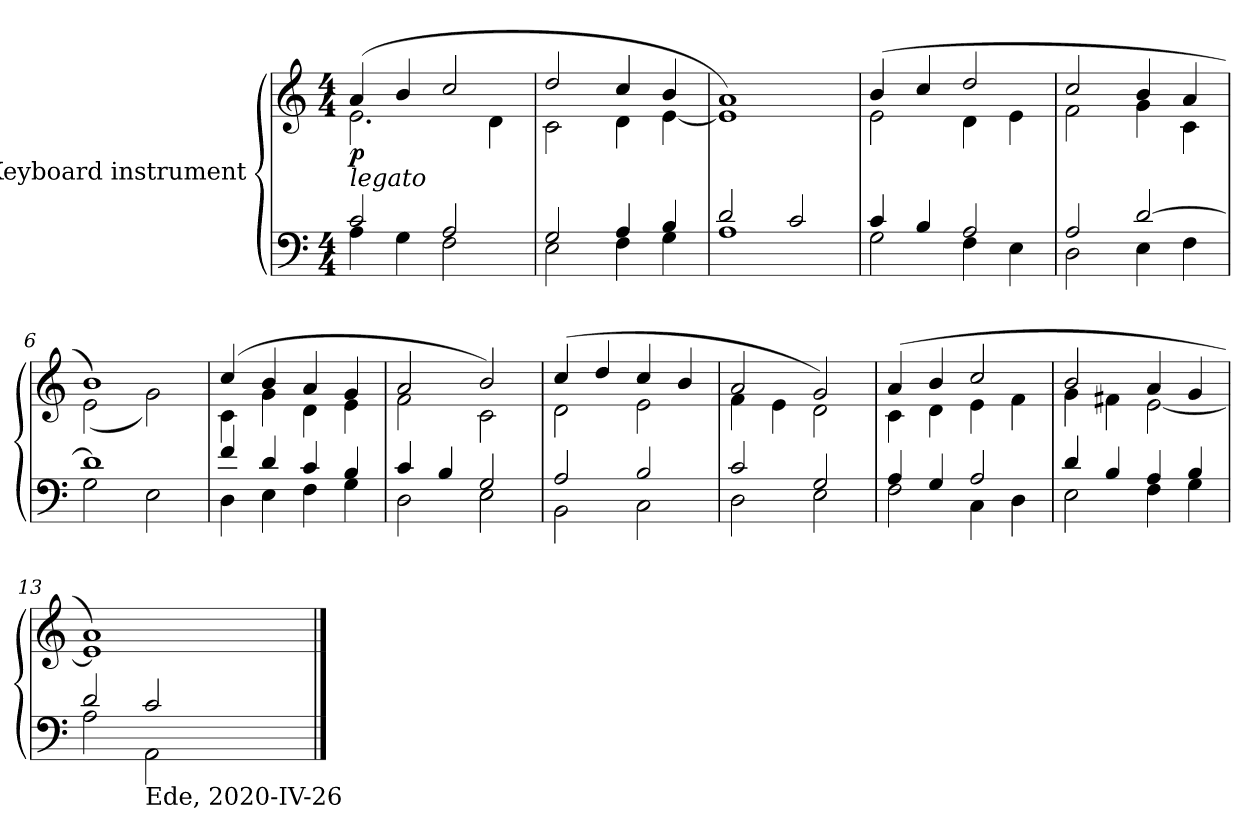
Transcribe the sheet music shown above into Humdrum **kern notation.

**kern	**kern	**dynam
*part1	*part1	*part1
*staff2	*staff1	*staff1/2
*I"Keyboard instrument	*	*
*clefF4	*clefG2	*
*k[]	*k[]	*
*M4/4	*M4/4	*
*MM100	*MM100	*
=1	=1	=1
*^	*^	*
!LO:TX:a:i:t=legato	!	!	!	!
!	!	!	!	!LO:DY:b
2c/	4A\	(>4a/	2.e\	p
.	4G\	4b/	.	.
2A/	2F\	2cc/	.	.
.	.	.	4d\	.
=2	=2	=2	=2	=2
2G/	2E\	2dd/	2c\	.
4A/	4F\	4cc/	4d\	.
4B/	4G\	4b/	[4e\	.
=3	=3	=3	=3	=3
2d/	1A	1a)	1e]	.
2c/	.	.	.	.
=4	=4	=4	=4	=4
4c/	2G\	(>4b/	2e\	.
4B/	.	4cc/	.	.
2A/	4F\	2dd/	4d\	.
.	4E\	.	4e\	.
=5	=5	=5	=5	=5
2A/	2D\	2cc/	2f\	.
[2d/	4E\	4b/	4g\	.
.	4F\	4a/	4c\	.
=6	=6	=6	=6	=6
1d]	2G\	1b)	(<2e\	.
.	2E\	.	2g\)	.
!!LO:LB:g=z	!!
=7	=7	=7	=7	=7
4f/	4D\	(>4cc/	4c\	.
4d/	4E\	4b/	4g\	.
4c/	4F\	4a/	4d\	.
4B/	4G\	4g/	4e\	.
=8	=8	=8	=8	=8
4c/	2D\	2a/	2f\	.
4B/	.	.	.	.
2G/	2E\	2b/)	2c\	.
=9	=9	=9	=9	=9
2A/	2BB\	(>4cc/	2d\	.
.	.	4dd/	.	.
2B/	2C\	4cc/	2e\	.
.	.	4b/	.	.
=10	=10	=10	=10	=10
2c/	2D\	2a/	4f\	.
.	.	.	4e\	.
2G/	2E\	2g/)	2d\	.
=11	=11	=11	=11	=11
4A/	2F\	(>4a/	4c\	.
4G/	.	4b/	4d\	.
2A/	4C\	2cc/	4e\	.
.	4D\	.	4f\	.
=12	=12	=12	=12	=12
4d/	2E\	2b/	4g\	.
4B/	.	.	4f#X\	.
*	*	*MM92	*	*
4A/	4F\	4a/	[2e\	.
*	*	*MM82	*	*
4B/	4G\	4g/	.	.
=13	=13	=13	=13	=13
*	*	*MM70	*	*
2d/	2A\	1a)	1e]	.
*	*	*MM60	*	*
!LO:TX:b:t=Ede, 2020-IV-26	!	!	!	!
2c/	2AA\	.	.	.
*v	*v	*	*	*
*	*v	*v	*
==	==	==
*-	*-	*-
